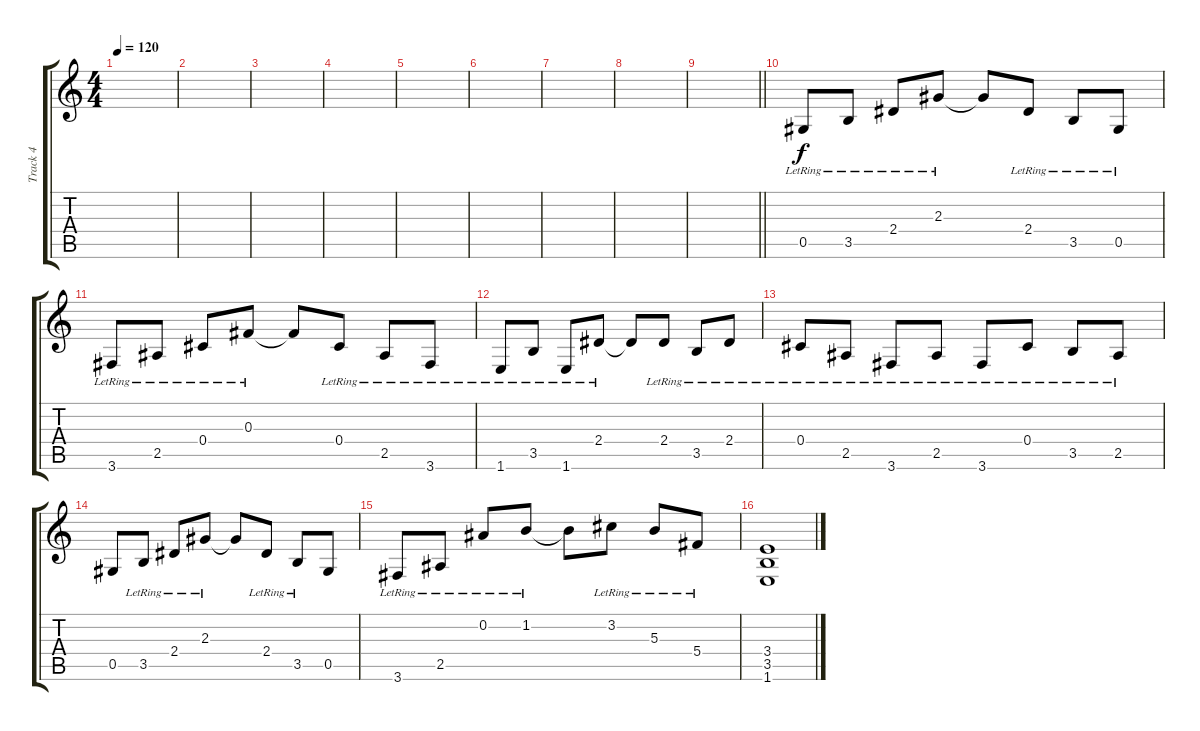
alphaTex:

\track ("Track 4" "Track 4") {instrument electricguitarjazz}
\staff {score tabs}
\tuning (Eb4 Bb3 Gb3 Db3 Ab2 Eb2) {hide}
\ts (4 4)
\tempo 120
\clef g2
\ks c
|
|
|
|
|
|
|
|
\barLineRight lightlight
|
0.5{lr}.8 3.5{lr}.8 2.4{lr}.8 2.3{lr}.8 2.3{t}.8 2.4{lr}.8 3.5{lr}.8 0.5{lr}.8 |
3.6{lr}.8 2.5{lr}.8 0.4{lr}.8 0.3{lr}.8 0.3{t}.8 0.4{lr}.8 2.5{lr}.8 3.6{lr}.8 |
1.6{lr}.8 3.5{lr}.8 1.6{lr}.8 2.4{lr}.8 2.4{t}.8 2.4{lr}.8 3.5{lr}.8 2.4{lr}.8 |
0.4{lr}.8 2.5{lr}.8 3.6{lr}.8 2.5{lr}.8 3.6{lr}.8 0.4{lr}.8 3.5{lr}.8 2.5{lr}.8 |
0.5.8 3.5{lr}.8 2.4{lr}.8 2.3{lr}.8 2.3{t}.8 2.4{lr}.8 3.5{lr}.8 0.5.8 |
3.6{lr}.8 2.5{lr}.8 0.2{lr}.8 1.2{lr}.8 1.2{t}.8 3.2{lr}.8 5.3{lr}.8 5.4{lr}.8 |
(3.4 3.5 1.6).1
